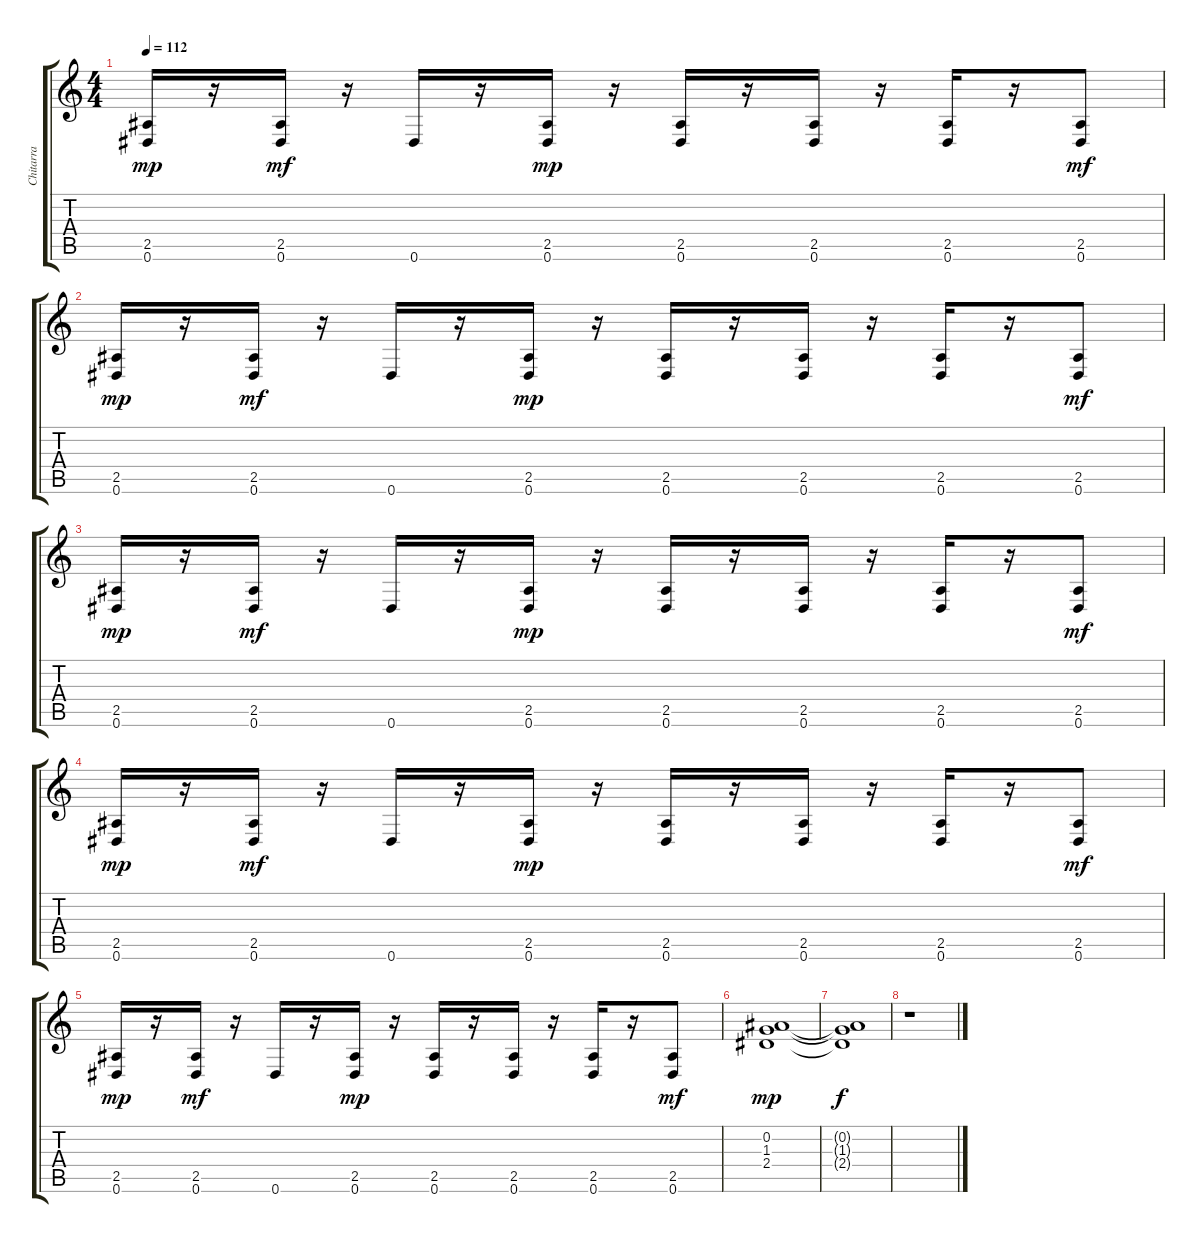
\track ("Chitarra" "Chitarra") {instrument electricguitarclean}
\staff {score tabs}
\tuning (Eb4 Bb3 Gb3 Db3 Ab2 Eb2) {hide}
\ts (4 4)
\tempo 112
\clef g2
\ks c
(2.5 0.6).16{dy mp} r.16 (2.5 0.6).16{dy mf} r.16 0.6.16 r.16 (2.5 0.6).16{dy mp} r.16 (2.5 0.6).16 r.16 (2.5 0.6).16 r.16 (2.5 0.6).16 r.16 (2.5 0.6).8{dy mf} |
(2.5 0.6).16{dy mp} r.16 (2.5 0.6).16{dy mf} r.16 0.6.16 r.16 (2.5 0.6).16{dy mp} r.16 (2.5 0.6).16 r.16 (2.5 0.6).16 r.16 (2.5 0.6).16 r.16 (2.5 0.6).8{dy mf} |
(2.5 0.6).16{dy mp} r.16 (2.5 0.6).16{dy mf} r.16 0.6.16 r.16 (2.5 0.6).16{dy mp} r.16 (2.5 0.6).16 r.16 (2.5 0.6).16 r.16 (2.5 0.6).16 r.16 (2.5 0.6).8{dy mf} |
(2.5 0.6).16{dy mp} r.16 (2.5 0.6).16{dy mf} r.16 0.6.16 r.16 (2.5 0.6).16{dy mp} r.16 (2.5 0.6).16 r.16 (2.5 0.6).16 r.16 (2.5 0.6).16 r.16 (2.5 0.6).8{dy mf} |
(2.5 0.6).16{dy mp} r.16 (2.5 0.6).16{dy mf} r.16 0.6.16 r.16 (2.5 0.6).16{dy mp} r.16 (2.5 0.6).16 r.16 (2.5 0.6).16 r.16 (2.5 0.6).16 r.16 (2.5 0.6).8{dy mf} |
(0.2 1.3 2.4).1{dy mp} |
(0.2{t} 1.3{t} 2.4{t}).1{dy f} |
r.1
